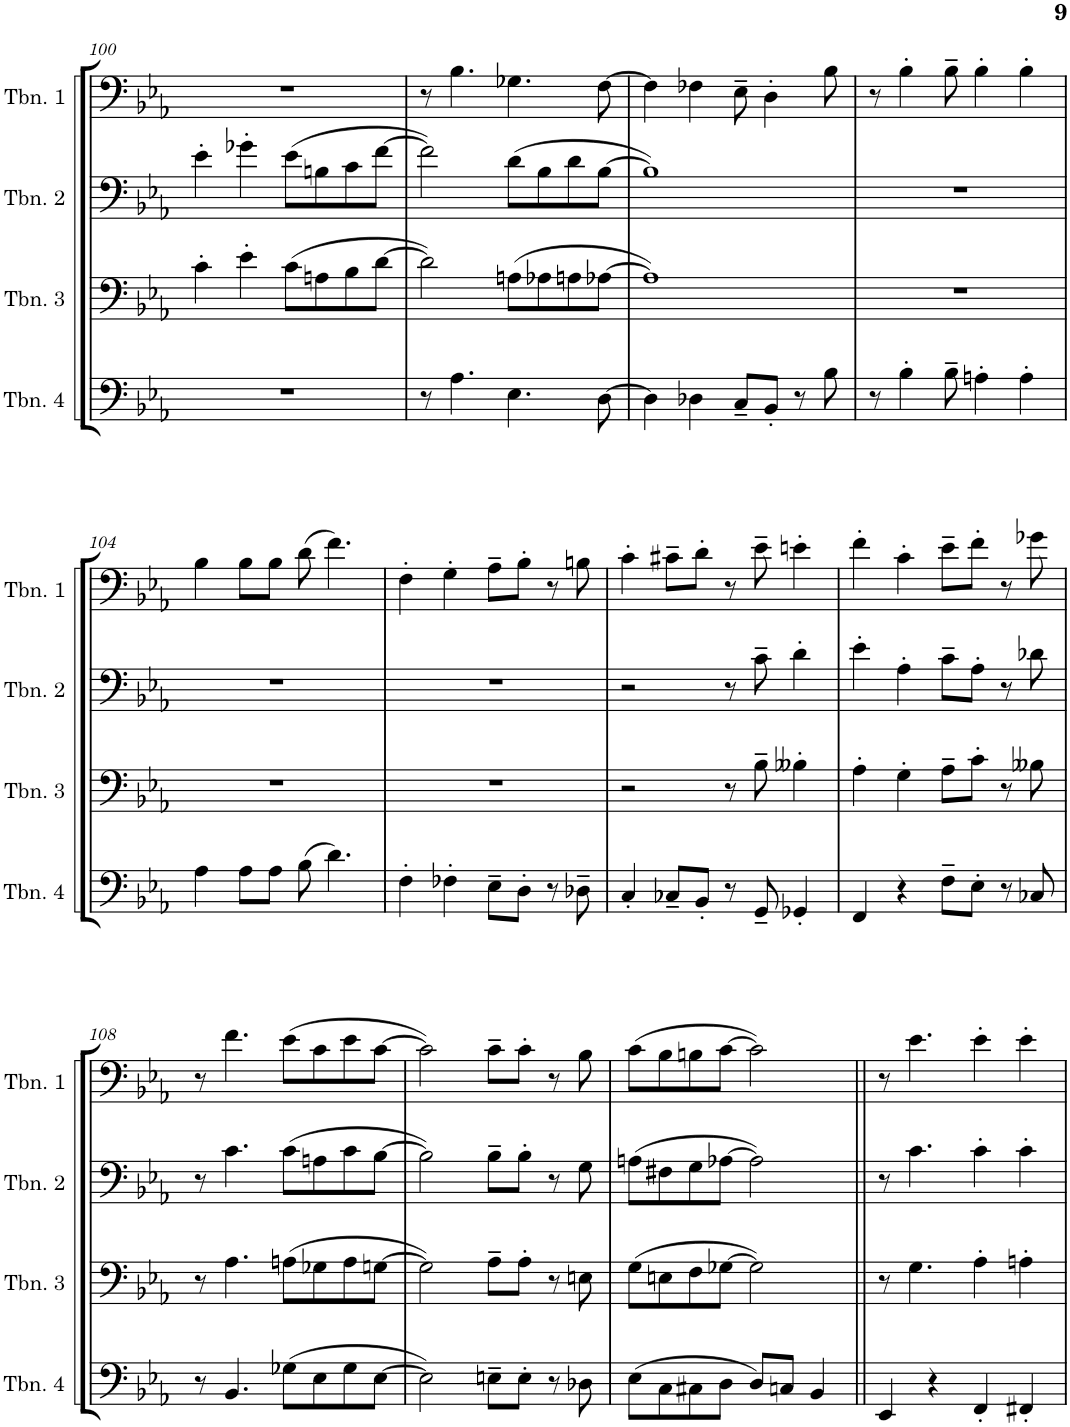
**kern	**kern	**kern	**kern
*part4	*part3	*part2	*part1
*staff4	*staff3	*staff2	*staff1
*I"Trombone 4	*I"Trombone 3	*I"Trombone 2	*I"Trombone 1
*I'Tbn. 4	*I'Tbn. 3	*I'Tbn. 2	*I'Tbn. 1
!!LO:PB:g=z
*clefF4	*clefF4	*clefF4	*clefF4
*k[b-e-a-]	*k[b-e-a-]	*k[b-e-a-]	*k[b-e-a-]
*M2/2	*M2/2	*M2/2	*M2/2
*met(c|)	*met(c|)	*met(c|)	*met(c|)
=100	=100	=100	=100
1r	4c'\	4e-'\	1r
.	4e-'\	4g-X'\	.
.	(8c\L	(8e-\L	.
.	8An\	8Bn\	.
.	8B-\	8c\	.
.	[8d\J	[8f\J	.
=101	=101	=101	=101
8r	2d\])	2f\])	8r
4.A-\	.	.	4.B-\
4.E-\	(8An\L	(8d\L	4.G-X\
.	8A-X\	8B-\	.
.	8An\	8d\	.
[8D\	[8A-X\J	[8B-\J	[8F\
=102	=102	=102	=102
4D\]	1A-])	1B-])	4F\]
4D-X\	.	.	4F-X\
8C~/L	.	.	8E-~\
8BB-'/J	.	.	4D'\
8r	.	.	.
8B-\	.	.	8B-\
=103	=103	=103	=103
8r	1r	1r	8r
4B-'\	.	.	4B-'\
8B-~\	.	.	8B-~\
4An'\	.	.	4B-'\
4A'\	.	.	4B-'\
!!LO:LB:g=z
=104	=104	=104	=104
4A-\	1r	1r	4B-\
8A-\L	.	.	8B-\L
8A-\J	.	.	8B-\J
(8B-\	.	.	(8d\
4.d\)	.	.	4.f\)
=105	=105	=105	=105
4F'\	1r	1r	4F'\
4F-X'\	.	.	4G'\
8E-~\L	.	.	8A-~\L
8D'\J	.	.	8B-'\J
8r	.	.	8r
8D-X~\	.	.	8Bn\
=106	=106	=106	=106
4C'/	2r	2r	4c'\
8C-X~/L	.	.	8c#X~\L
8BB-'/J	.	.	8d'\J
8r	8r	8r	8r
8GG~/	8B-~\	8c~\	8e-~\
4GG-X'/	4B--X'\	4d'\	4en'\
=107	=107	=107	=107
4FF/	4A-'\	4e-'\	4f'\
4r	4G'\	4A-'\	4c'\
8F~\L	8A-~\L	8c~\L	8e-~\L
8E-'\J	8c'\J	8A-'\J	8f'\J
8r	8r	8r	8r
8C-X/	8B--X\	8d-X\	8g-X\
!!LO:LB:g=z
=108	=108	=108	=108
8r	8r	8r	8r
4.BB-/	4.A-\	4.c\	4.f\
(8G-X\L	(8An\L	(8c\L	(8e-\L
8E-\	8G-X\	8An\	8c\
8G-\	8A\	8c\	8e-\
[8E-\J	[8Gn\J	[8B-\J	[8c\J
=109	=109	=109	=109
2E-\])	2G\])	2B-\])	2c\])
8En~\L	8A-~\L	8B-~\L	8c~\L
8E'\J	8A-'\J	8B-'\J	8c'\J
8r	8r	8r	8r
8D-X\	8En\	8G\	8B-\
=110	=110	=110	=110
(8E-\L	(8G\L	(8An\L	(8c\L
8C\	8En\	8F#X\	8B-\
8C#X\	8F\	8G\	8Bn\
8D\J	[8G-X\J	[8A-X\J	[8c\J
8D/L)	2G-\])	2A-\])	2c\])
8Cn/J	.	.	.
4BB-/	.	.	.
=111||	=111||	=111||	=111||
4EE-/	8r	8r	8r
.	4.G\	4.c\	4.e-\
4r	.	.	.
4FF'/	4A-'\	4c'\	4e-'\
4FF#X'/	4An'\	4c'\	4e-'\
=	=	=	=
*-	*-	*-	*-
